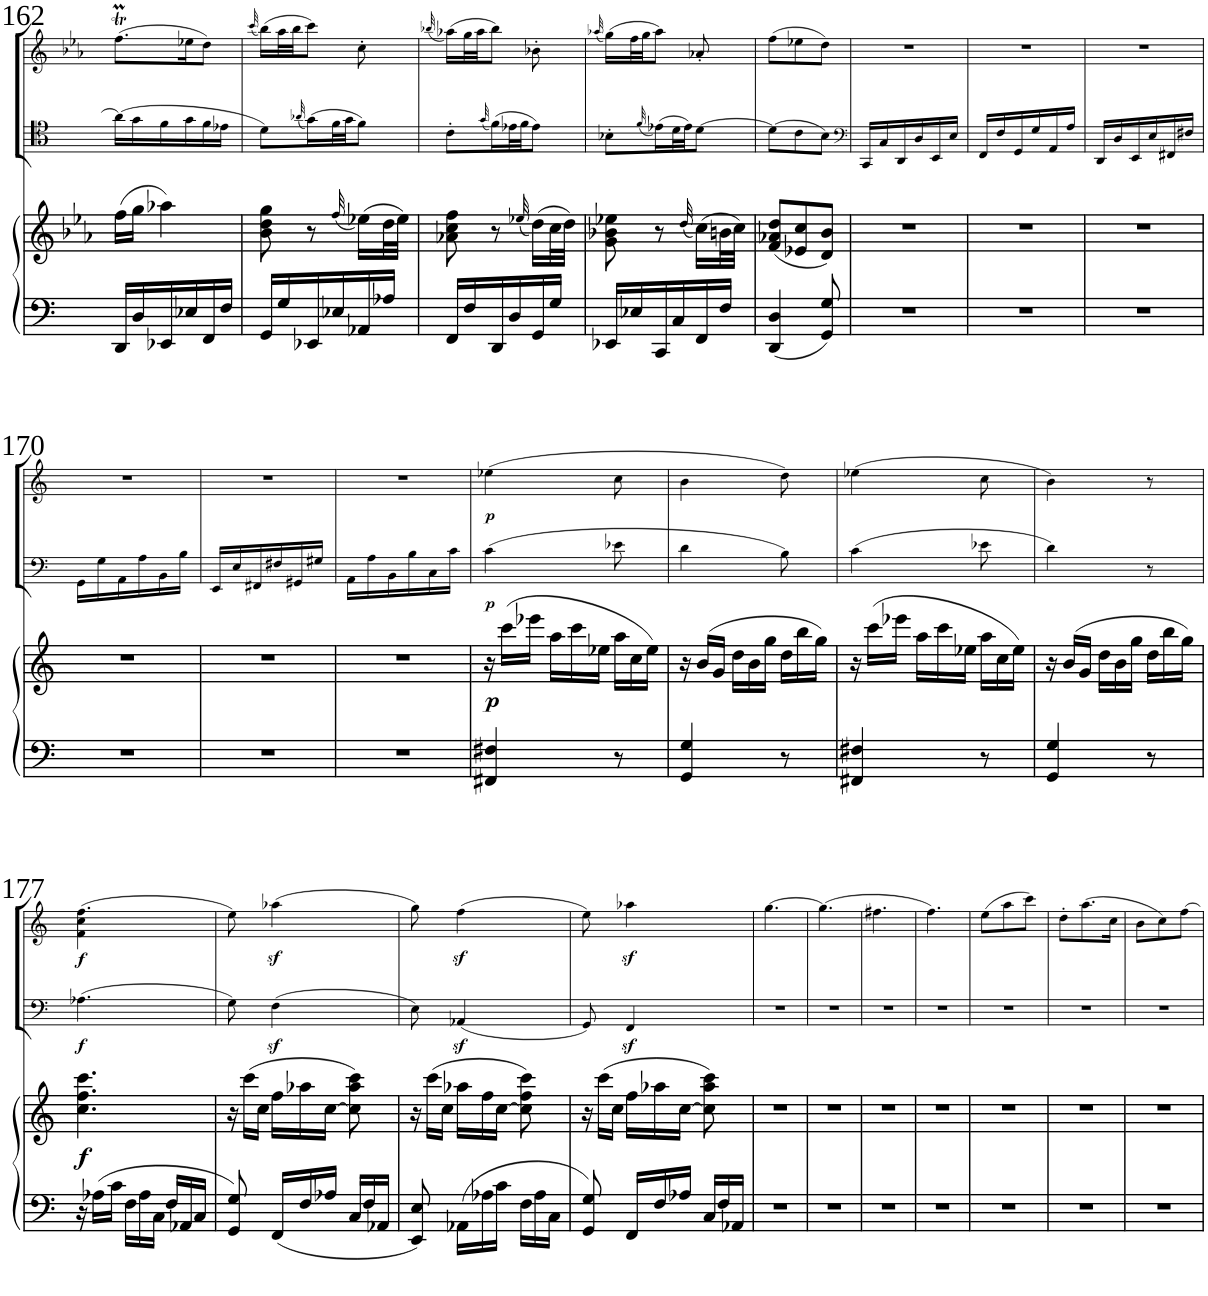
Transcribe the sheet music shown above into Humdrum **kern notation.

**kern	**kern	**dynam	**kern	**dynam	**kern	**dynam
*part3	*part3	*part3	*part2	*part2	*part1	*part1
*staff4	*staff3	*staff3/4	*staff2	*staff2	*staff1	*staff1
*I"Piano	*	*	*I"Cello	*	*I"Violin	*
*I'Pno	*	*	*	*	*I'Vln	*
!!LO:PB:g=z
*clefF4	*clefG2	*	*clefC4	*	*clefG2	*
*k[]	*k[b-e-a-]	*	*k[]	*	*k[b-e-a-]	*
*M3/8	*M3/8	*	*M3/8	*	*M3/8	*
=162	=162	=162	=162	=162	=162	=162
16DD'~/LL	(16ff\LL	.	(16a-\LL]	.	(8.ffTM\L	.
16D'~/	16gg\JJ	.	16g\	.	.	.
16EE-X'~/	4aa-X\)	.	16f\	.	.	.
16E-X'~/	.	.	16g\	.	16ee-X\K	.
16FF'~/	.	.	16f\	.	8dd\J)	.
16F'~/JJ	.	.	16e-X\JJ	.	.	.
=163	=163	=163	=163	=163	=163	=163
*	*k[]	*	*	*	*k[]	*
.	.	.	.	.	(32qccc/	.
16GG'~/LL	8b\ 8dd\ 8gg\	.	8d'\L)	.	(16bb\LL)	.
16G'~/	.	.	.	.	32aa\L	.
.	.	.	.	.	32bb\JJ	.
.	.	.	(32qa-X/	.	.	.
16EE-X'~/	8r	.	(16g\L)	.	8ccc'\J)	.
16E-X'~/	.	.	32f\L	.	.	.
.	.	.	32g\JJ	.	.	.
.	(32qff/	.	.	.	.	.
16AA-X'~/	(16ee-X\LL)	.	8f'\J)	.	8cc'\	.
16A-X'~/JJ	32dd\L	.	.	.	.	.
.	32ee-\JJJ)	.	.	.	.	.
=164	=164	=164	=164	=164	=164	=164
.	.	.	.	.	(32qbb-X/	.
16FF'~/LL	8a-X\ 8cc\ 8ff\	.	8c'\L	.	(16aa-X\LL)	.
16F'~/	.	.	.	.	32gg\L	.
.	.	.	.	.	32aa-\JJ	.
.	.	.	(32qg/	.	.	.
16DD'~/	8r	.	(16f\L)	.	8bb-'\J)	.
16D'~/	.	.	32e-X\L	.	.	.
.	.	.	32f\JJ	.	.	.
.	(32qee-X/	.	.	.	.	.
16GG'~/	(16dd\LL)	.	8e-'\J)	.	8b-X'\	.
16G'~/JJ	32cc\L	.	.	.	.	.
.	32dd\JJJ)	.	.	.	.	.
=165	=165	=165	=165	=165	=165	=165
.	.	.	.	.	(32qaa-X/	.
16EE-X'~/LL	8g\ 8b-X\ 8ee-X\	.	8B-X'\L	.	(16gg\LL)	.
16E-X'~/	.	.	.	.	32ff\L	.
.	.	.	.	.	32gg\JJ	.
.	.	.	(32qf/	.	.	.
16CC'~/	8r	.	(16e-X\L)	.	8aa-'\J)	.
16C'~/	.	.	32d\L	.	.	.
.	.	.	32e-\JJ)	.	.	.
.	(32qdd/	.	.	.	.	.
16FF'~/	(16cc\LL)	.	[8d\J	.	8a-X'/	.
16F'~/JJ	32bn\L	.	.	.	.	.
.	32cc\JJJ)	.	.	.	.	.
=166	=166	=166	=166	=166	=166	=166
4DD/ 4D/	(8f/ 8a-X/ 8dd/L	.	(8d\L]	.	(8ff\L	.
.	8e-X/ 8cc/	.	8c\	.	8ee-X\	.
8GG/ 8G/	8d/ 8b/J)	.	8B\J)	.	8dd\J)	.
=167	=167	=167	=167	=167	=167	=167
*	*	*	*clefF4	*	*	*
4.r	4.r	.	16CC'~/LL	.	4.r	.
.	.	.	16C'~/	.	.	.
.	.	.	16DD'~/	.	.	.
.	.	.	16D'~/	.	.	.
.	.	.	16EE'~/	.	.	.
.	.	.	16E'~/JJ	.	.	.
=168	=168	=168	=168	=168	=168	=168
4.r	4.r	.	16FF'~/LL	.	4.r	.
.	.	.	16F'~/	.	.	.
.	.	.	16GG'~/	.	.	.
.	.	.	16G'~/	.	.	.
.	.	.	16AA'~/	.	.	.
.	.	.	16A'~/JJ	.	.	.
=169	=169	=169	=169	=169	=169	=169
4.r	4.r	.	16DD'~/LL	.	4.r	.
.	.	.	16D'~/	.	.	.
.	.	.	16EE'~/	.	.	.
.	.	.	16E'~/	.	.	.
.	.	.	16FF#X'~/	.	.	.
.	.	.	16F#X'~/JJ	.	.	.
!!LO:LB:g=z
=170	=170	=170	=170	=170	=170	=170
4.r	4.r	.	16GG'~\LL	.	4.r	.
.	.	.	16G'~\	.	.	.
.	.	.	16AA'~\	.	.	.
.	.	.	16A'~\	.	.	.
.	.	.	16BB'~\	.	.	.
.	.	.	16B'~\JJ	.	.	.
=171	=171	=171	=171	=171	=171	=171
4.r	4.r	.	16EE'~/LL	.	4.r	.
.	.	.	16E'~/	.	.	.
.	.	.	16FF#X'~/	.	.	.
.	.	.	16F#X'~/	.	.	.
.	.	.	16GG#X'~/	.	.	.
.	.	.	16G#X'~/JJ	.	.	.
=172	=172	=172	=172	=172	=172	=172
4.r	4.r	.	16AA'~\LL	.	4.r	.
.	.	.	16A'~\	.	.	.
.	.	.	16BB'~\	.	.	.
.	.	.	16B'~\	.	.	.
.	.	.	16C'~\	.	.	.
.	.	.	16c'~\JJ	.	.	.
=173	=173	=173	=173	=173	=173	=173
!	!	!LO:DY:b	!	!LO:DY:b	!	!LO:DY:b
4FF#X/ 4F#X/	24r	p	(4c\	p	(4ee-X\	p
.	(24ccc\LL	.	.	.	.	.
.	24eee-X\JJ	.	.	.	.	.
*	*Xbrackettup	*	*	*	*	*
.	24aa\LL	.	.	.	.	.
.	24ccc\	.	.	.	.	.
.	24ee-X\JJ	.	.	.	.	.
8r	24aa\LL	.	8e-X\	.	8cc\	.
.	24cc\	.	.	.	.	.
.	24ee-\JJ)	.	.	.	.	.
=174	=174	=174	=174	=174	=174	=174
*	*brackettup	*	*	*	*	*
4GG/ 4G/	24r	.	4d\	.	4b\	.
.	(24b/LL	.	.	.	.	.
.	24g/JJ	.	.	.	.	.
*	*Xbrackettup	*	*	*	*	*
.	24dd\LL	.	.	.	.	.
.	24b\	.	.	.	.	.
.	24gg\JJ	.	.	.	.	.
8r	24dd\LL	.	8B\)	.	8dd\)	.
.	24bb\	.	.	.	.	.
.	24gg\JJ)	.	.	.	.	.
=175	=175	=175	=175	=175	=175	=175
*	*brackettup	*	*	*	*	*
4FF#X/ 4F#X/	24r	.	(4c\	.	(4ee-X\	.
.	(24ccc\LL	.	.	.	.	.
.	24eee-X\JJ	.	.	.	.	.
*	*Xbrackettup	*	*	*	*	*
.	24aa\LL	.	.	.	.	.
.	24ccc\	.	.	.	.	.
.	24ee-X\JJ	.	.	.	.	.
8r	24aa\LL	.	8e-X\	.	8cc\	.
.	24cc\	.	.	.	.	.
.	24ee-\JJ)	.	.	.	.	.
=176	=176	=176	=176	=176	=176	=176
*	*brackettup	*	*	*	*	*
4GG/ 4G/	24r	.	4d\)	.	4b\)	.
.	(24b/LL	.	.	.	.	.
.	24g/JJ	.	.	.	.	.
*	*Xbrackettup	*	*	*	*	*
.	24dd\LL	.	.	.	.	.
.	24b\	.	.	.	.	.
.	24gg\JJ	.	.	.	.	.
8r	24dd\LL	.	8r	.	8r	.
.	24bb\	.	.	.	.	.
.	24gg\JJ)	.	.	.	.	.
!!LO:LB:g=z
=177	=177	=177	=177	=177	=177	=177
*	*	*	*	*	*^	*
!	!	!LO:DY:b	!	!LO:DY:b	!	!	!LO:DY:b
24r	4.cc\ 4.ff\ 4.ccc\	f	(4.A-X\	f	(>4.ff\	4f\ 4cc\	f
24A-X\LL	.	.	.	.	.	.	.
24c\JJ	.	.	.	.	.	.	.
*Xbrackettup	*	*	*	*	*	*	*
24F\LL	.	.	.	.	.	.	.
24A-\	.	.	.	.	.	.	.
24C\JJ	.	.	.	.	.	.	.
24F/LL	.	.	.	.	.	8ryy	.
24AA-X/	.	.	.	.	.	.	.
24C/JJ	.	.	.	.	.	.	.
*	*	*	*	*	*v	*v	*
=178	=178	=178	=178	=178	=178	=178
*	*brackettup	*	*	*	*	*
8GG/'~ 8G/'~	24r	.	8G'~\)	.	8ee'~\)	.
.	(24ccc\LL	.	.	.	.	.
.	24cc\JJ	.	.	.	.	.
*	*Xbrackettup	*	*	*	*	*
24FF/LL	24ff\LL	.	(4Fz<\	.	(4aa-Xz<\	.
24F/	24aa-X\	.	.	.	.	.
24A-X/JJ	[24cc\JJ	.	.	.	.	.
24C/LL	8cc\] 8aa-\ 8ccc\)	.	.	.	.	.
24F/	.	.	.	.	.	.
24AA-X/JJ	.	.	.	.	.	.
=179	=179	=179	=179	=179	=179	=179
*	*brackettup	*	*	*	*	*
8EE/'~ 8E/'~	24r	.	8E'~\)	.	8gg'~\)	.
.	(24ccc\LL	.	.	.	.	.
.	24cc\JJ	.	.	.	.	.
*	*Xbrackettup	*	*	*	*	*
24AA-X\LL	24aa-X\LL	.	(4AA-Xz</	.	(4ffz<\	.
24A-X\	24ff\	.	.	.	.	.
24c\JJ	[24cc\JJ	.	.	.	.	.
24F\LL	8cc\] 8ff\ 8ccc\)	.	.	.	.	.
24A-\	.	.	.	.	.	.
24C\JJ	.	.	.	.	.	.
=180	=180	=180	=180	=180	=180	=180
*	*brackettup	*	*	*	*	*
8GG/'~ 8G/'~	24r	.	8GG'~/)	.	8ee'~\)	.
.	(24ccc\LL	.	.	.	.	.
.	24cc\JJ	.	.	.	.	.
*	*Xbrackettup	*	*	*	*	*
24FF/LL	24ff\LL	.	4FFz</	.	4aa-Xz<\	.
24F/	24aa-X\	.	.	.	.	.
24A-X/JJ	[24cc\JJ	.	.	.	.	.
24C/LL	8cc\] 8aa-\ 8ccc\)	.	.	.	.	.
24F/	.	.	.	.	.	.
24AA-X/JJ	.	.	.	.	.	.
=181	=181	=181	=181	=181	=181	=181
4.r	4.r	.	4.r	.	[4.gg\	.
=182	=182	=182	=182	=182	=182	=182
4.r	4.r	.	4.r	.	(4.gg\]	.
=183	=183	=183	=183	=183	=183	=183
4.r	4.r	.	4.r	.	4.ff#X\	.
=184	=184	=184	=184	=184	=184	=184
4.r	4.r	.	4.r	.	4.ff\)	.
=185	=185	=185	=185	=185	=185	=185
4.r	4.r	.	4.r	.	(8ee\L	.
.	.	.	.	.	8aa\	.
.	.	.	.	.	8ccc\J)	.
=186	=186	=186	=186	=186	=186	=186
4.r	4.r	.	4.r	.	8dd'\L	.
.	.	.	.	.	(8.aa\	.
.	.	.	.	.	16cc\Jk	.
=187	=187	=187	=187	=187	=187	=187
4.r	4.r	.	4.r	.	8b\L	.
.	.	.	.	.	8cc\)	.
.	.	.	.	.	[8ff\J	.
=	=	=	=	=	=	=
*-	*-	*-	*-	*-	*-	*-
